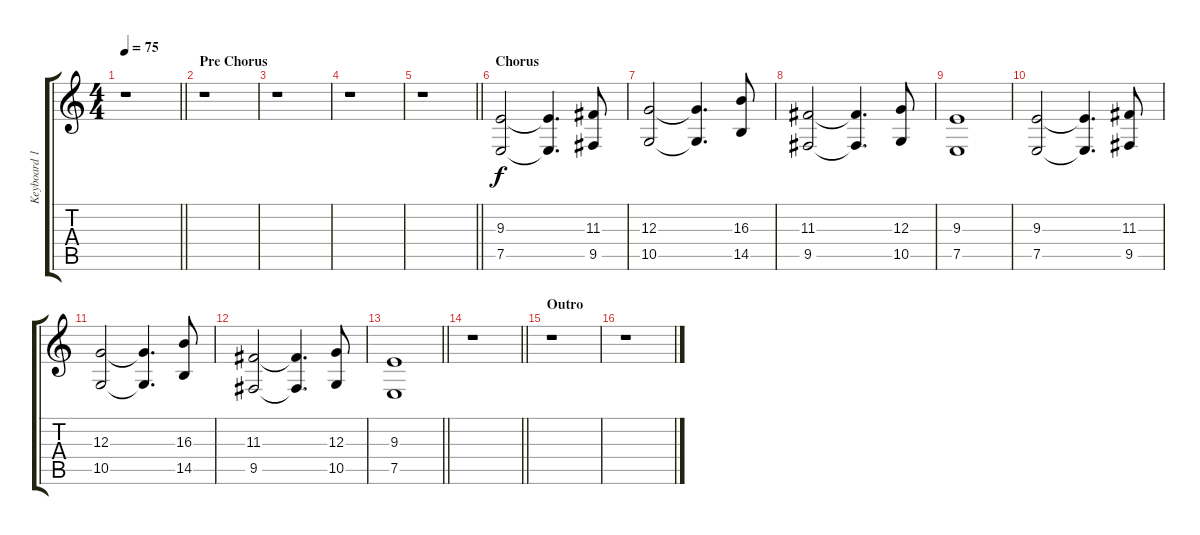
\track ("Keyboard 1" "Keyboard 1") {instrument stringensemble1}
\staff {score tabs}
\tuning (E4 B3 G3 D3 A2 E2) {hide}
\ts (4 4)
\tempo 75
\clef g2
\barLineRight lightlight
\ks c
r.1{dy f} |
\section ("" "Pre Chorus")
r.1 |
r.1 |
r.1 |
\barLineRight lightlight
r.1 |
\section ("" "Chorus")
(9.3 7.5).2 (9.3{t} 7.5{t}).4{d} (11.3 9.5).8 |
(12.3 10.5).2 (12.3{t} 10.5{t}).4{d} (16.3 14.5).8 |
(11.3 9.5).2 (11.3{t} 9.5{t}).4{d} (12.3 10.5).8 |
(9.3 7.5).1 |
(9.3 7.5).2 (9.3{t} 7.5{t}).4{d} (11.3 9.5).8 |
(12.3 10.5).2 (12.3{t} 10.5{t}).4{d} (16.3 14.5).8 |
(11.3 9.5).2 (11.3{t} 9.5{t}).4{d} (12.3 10.5).8 |
\barLineRight lightlight
(9.3 7.5).1 |
\barLineRight lightlight
r.1 |
\section ("" "Outro")
r.1 |
r.1
